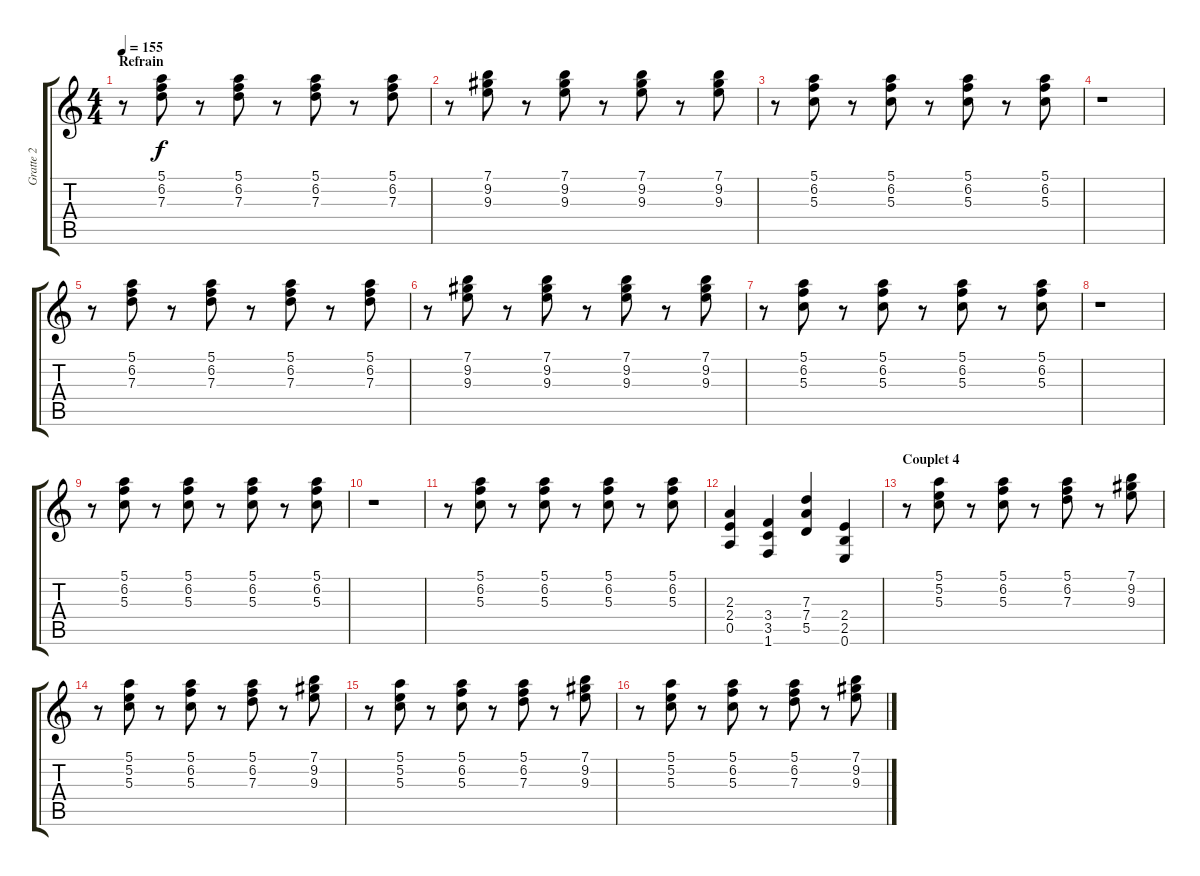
\track ("Gratte 2" "Gratte 2") {instrument electricguitarmuted}
\staff {score tabs}
\tuning (E4 B3 G3 D3 A2 E2) {hide}
\ts (4 4)
\section ("" "Refrain")
\tempo 155
\clef g2
\ks c
r.8{dy f} (5.1 6.2 7.3).8 r.8 (5.1 6.2 7.3).8 r.8 (5.1 6.2 7.3).8 r.8 (5.1 6.2 7.3).8 |
r.8 (7.1 9.2 9.3).8 r.8 (7.1 9.2 9.3).8 r.8 (7.1 9.2 9.3).8 r.8 (7.1 9.2 9.3).8 |
r.8 (5.1 6.2 5.3).8 r.8 (5.1 6.2 5.3).8 r.8 (5.1 6.2 5.3).8 r.8 (5.1 6.2 5.3).8 |
r.1 |
r.8 (5.1 6.2 7.3).8 r.8 (5.1 6.2 7.3).8 r.8 (5.1 6.2 7.3).8 r.8 (5.1 6.2 7.3).8 |
r.8 (7.1 9.2 9.3).8 r.8 (7.1 9.2 9.3).8 r.8 (7.1 9.2 9.3).8 r.8 (7.1 9.2 9.3).8 |
r.8 (5.1 6.2 5.3).8 r.8 (5.1 6.2 5.3).8 r.8 (5.1 6.2 5.3).8 r.8 (5.1 6.2 5.3).8 |
r.1 |
r.8 (5.1 6.2 5.3).8 r.8 (5.1 6.2 5.3).8 r.8 (5.1 6.2 5.3).8 r.8 (5.1 6.2 5.3).8 |
r.1 |
r.8 (5.1 6.2 5.3).8 r.8 (5.1 6.2 5.3).8 r.8 (5.1 6.2 5.3).8 r.8 (5.1 6.2 5.3).8 |
(2.3 2.4 0.5).4{instrument distortionguitar} (3.4 3.5 1.6).4 (7.3 7.4 5.5).4 (2.4 2.5 0.6).4 |
\section ("" "Couplet 4")
r.8{volume 0 instrument electricguitarmuted} (5.1 5.2 5.3).8 r.8 (5.1 6.2 5.3).8 r.8 (5.1 6.2 7.3).8 r.8 (7.1 9.2 9.3).8 |
r.8 (5.1 5.2 5.3).8 r.8 (5.1 6.2 5.3).8 r.8 (5.1 6.2 7.3).8 r.8 (7.1 9.2 9.3).8 |
r.8 (5.1 5.2 5.3).8 r.8 (5.1 6.2 5.3).8 r.8 (5.1 6.2 7.3).8 r.8 (7.1 9.2 9.3).8 |
r.8 (5.1 5.2 5.3).8 r.8 (5.1 6.2 5.3).8 r.8 (5.1 6.2 7.3).8 r.8 (7.1 9.2 9.3).8
